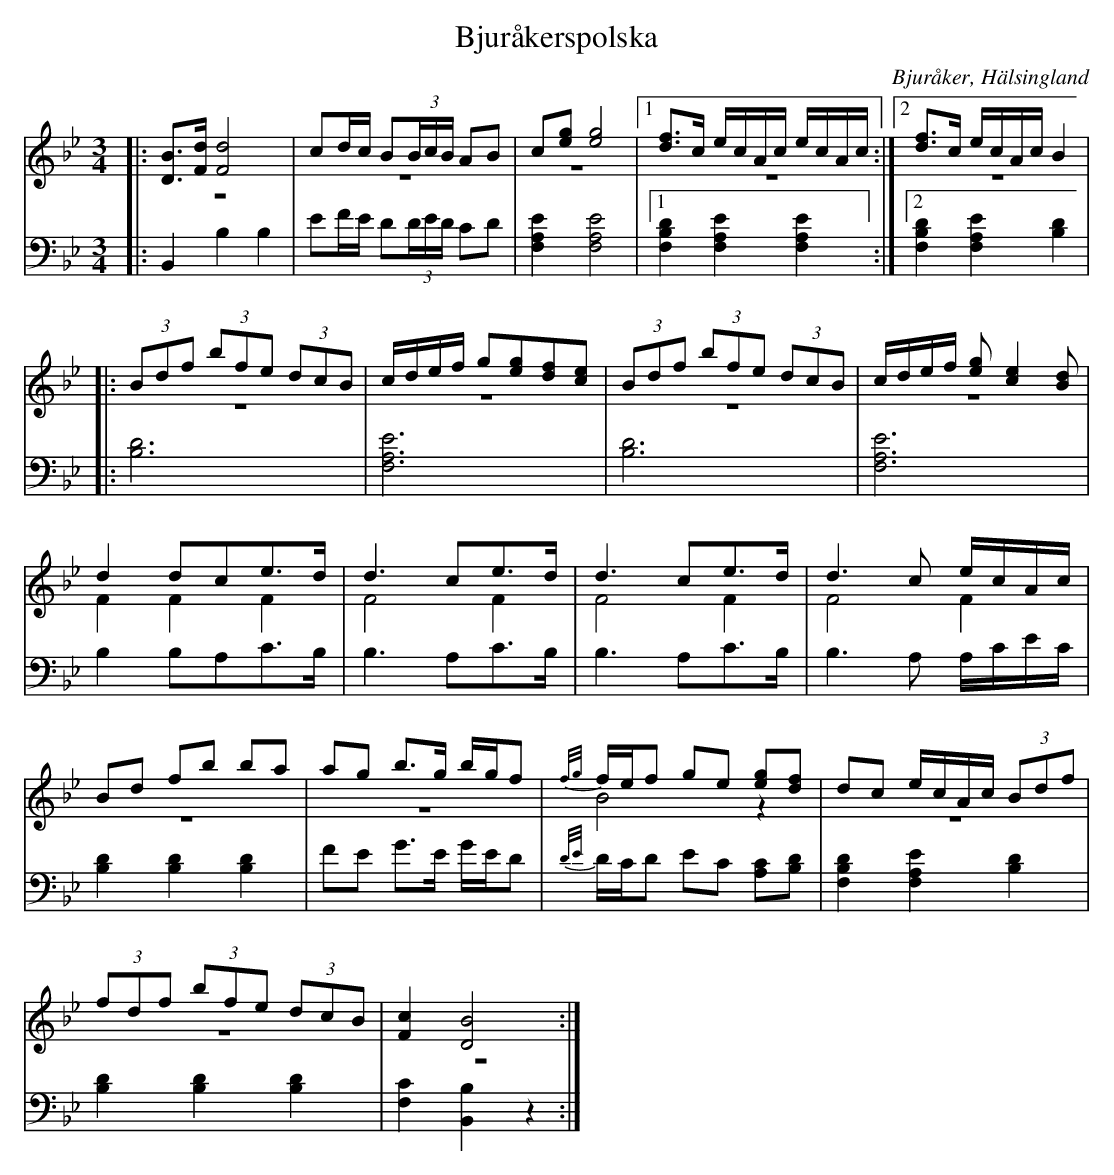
X:1
T: Bjuråkerspolska
O: Bjuråker, Hälsingland
M: 3/4
L: 1/8
K: Bb
V:1
V:2 merge
V:3
V:3 merge
V:1
|:[DB]>[Fd] [F4d4]|cd/c/ B(3B/c/B/ AB|c[eg] [e4g4]  |1[df]>c e/c/A/c/ e/c/A/c/:|2[df]>c e/c/A/c/ B2|
|:(3Bdf  (3bfe (3dcB |c/d/e/f/ g[eg][df][ce]|(3Bdf  (3bfe (3dcB |c/d/e/f/ [eg][c2e2][Bd]|
d2 dce>d|d3 ce>d|d3 ce>d|d3 c e/c/A/c/ |
Bd fb ba|ag b>g b/g/f|{f/g/}f/e/f ge [eg][df]|dc e/c/A/c/ (3Bdf|
(3fdf (3bfe (3dcB|[F2c2] [D4B4]:|
V:2
|: z6| z6|z6|1z6:|2 z6|
|:z6|z6|z6|z6|
F2 F2 F2|F4 F2|F4 F2|F4 F2|
z6|z6|B4 z2|z6|
z6|z6:|
V:3 clef=bass
|: B,,2 B,2 B,2| EF/E/ D(3D/E/D/ CD|[F,2A,2E2] [F,4A,4E4]|1 [F,2B,2D2] [F,2A,2E2] [F,2A,2E2]:|2 [F,2B,2D2] [F,2A,2E2] [B,2D2]|
|:[B,6D6]|[F,6A,6E6]|[B,6D6]|[F,6A,6E6]|
B,2 B,A,C>B,|B,3 A,C>B,|B,3 A,C>B,|B,3  A,  A,/C/E/C/|
[B,2D2] [B,2D2] [B,2D2] |FE G>E G/E/D|{D/E/}D/C/D EC [A,C][B,D]|[F,2B,2D2] [F,2A,2E2] [B,2D2]|
[B,2D2] [B,2D2] [B,2D2]| [F,2C2] [B,,2B,2] z2:|
